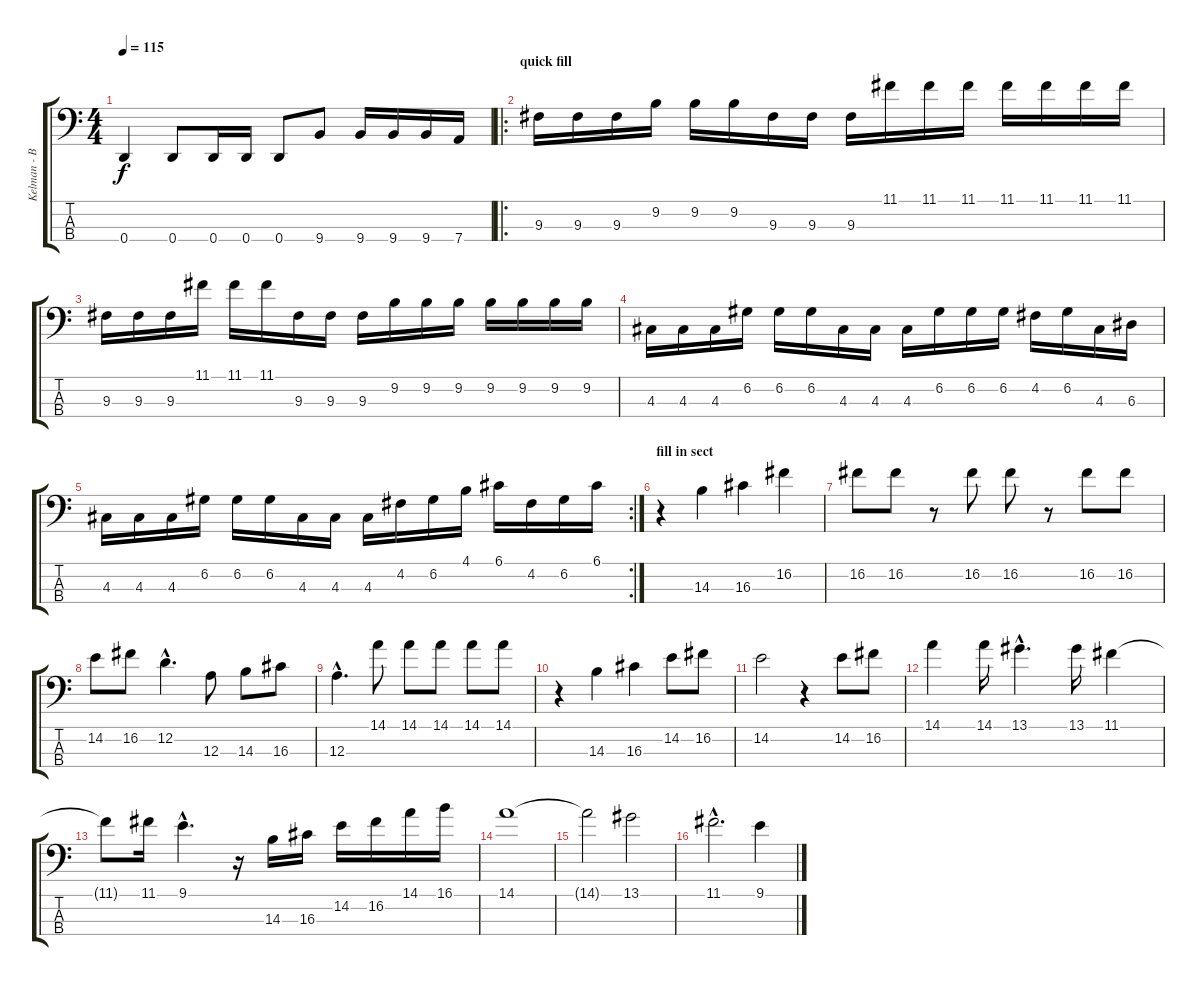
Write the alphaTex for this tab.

\track ("Kelman - Bass" "Kelman - B") {instrument slapbass1}
\staff {score tabs}
\tuning (G2 D2 A1 D1) {hide}
\ts (4 4)
\tempo 115
\clef f4
\ks c
0.4.4{dy f} 0.4.8 0.4.16 0.4.16 0.4.8 9.4.8 9.4.16 9.4.16 9.4.16 7.4.16 |
\ro
\section ("" "quick fill")
9.3.16 9.3.16 9.3.16 9.2.16 9.2.16 9.2.16 9.3.16 9.3.16 9.3.16 11.1.16 11.1.16 11.1.16 11.1.16 11.1.16 11.1.16 11.1.16 |
9.3.16 9.3.16 9.3.16 11.1.16 11.1.16 11.1.16 9.3.16 9.3.16 9.3.16 9.2.16 9.2.16 9.2.16 9.2.16 9.2.16 9.2.16 9.2.16 |
4.3.16 4.3.16 4.3.16 6.2.16 6.2.16 6.2.16 4.3.16 4.3.16 4.3.16 6.2.16 6.2.16 6.2.16 4.2.16 6.2.16 4.3.16 6.3.16 |
\rc 2
4.3.16 4.3.16 4.3.16 6.2.16 6.2.16 6.2.16 4.3.16 4.3.16 4.3.16 4.2.16 6.2.16 4.1.16 6.1.16 4.2.16 6.2.16 6.1.16 |
\section ("" "fill in sect")
r.4 14.3.4 16.3.4 16.2.4 |
16.2.8 16.2.8 r.8 16.2.8 16.2.8 r.8 16.2.8 16.2.8 |
14.2.8 16.2.8 12.2{hac}.4{d} 12.3.8 14.3.8 16.3.8 |
12.3{hac}.4{d} 14.1.8 14.1.8 14.1.8 14.1.8 14.1.8 |
r.4 14.3.4 16.3.4 14.2.8 16.2.8 |
14.2.2 r.4 14.2.8 16.2.8 |
14.1.4 14.1.16 13.1{hac}.4{d} 13.1.16 11.1.4 |
11.1{t}.8 11.1.16 9.1{hac}.4{d} r.16 14.3.16 16.3.16 14.2.16 16.2.16 14.1.16 16.1.16 |
14.1.1 |
14.1{t}.2 13.1.2 |
11.1{hac}.2{d} 9.1.4
